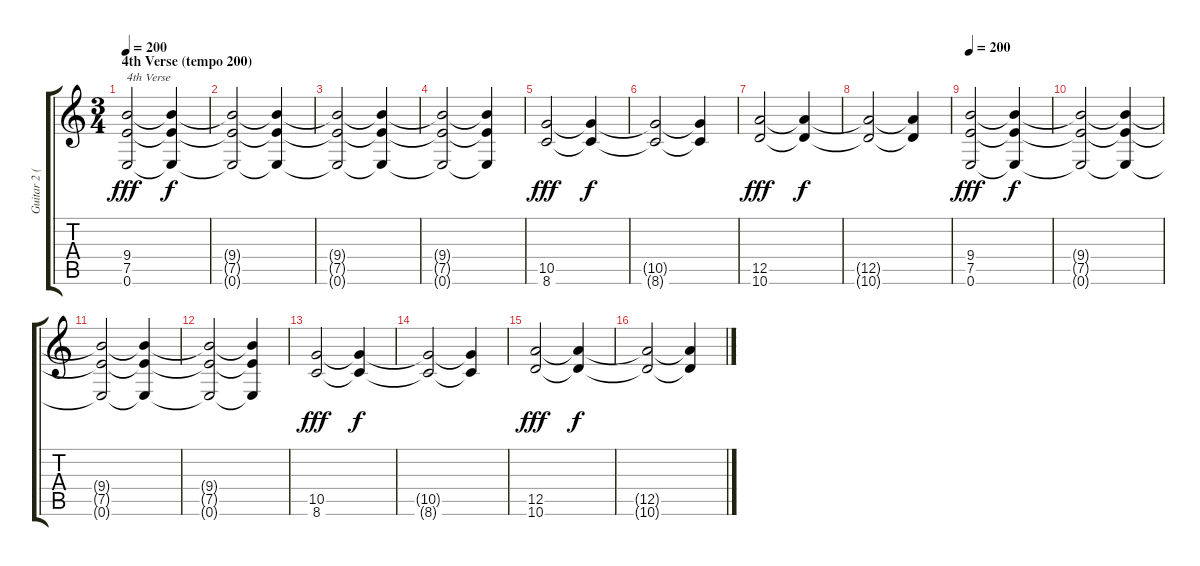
\track ("Guitar 2 (Disto)" "Guitar 2 (") {instrument distortionguitar}
\staff {score tabs}
\tuning (E4 B3 G3 D3 A2 E2) {hide}
\ts (3 4)
\section ("" "4th Verse (tempo 200)")
\tempo 200
\clef g2
\ks c
(9.4 7.5 0.6).2{txt "4th Verse" dy fff} (9.4{t} 7.5{t} 0.6{t}).4{dy f} |
(9.4{t} 7.5{t} 0.6{t}).2 (9.4{t} 7.5{t} 0.6{t}).4 |
(9.4{t} 7.5{t} 0.6{t}).2 (9.4{t} 7.5{t} 0.6{t}).4 |
(9.4{t} 7.5{t} 0.6{t}).2 (9.4{t} 7.5{t} 0.6{t}).4 |
(10.5 8.6).2{dy fff} (10.5{t} 8.6{t}).4{dy f} |
(10.5{t} 8.6{t}).2 (10.5{t} 8.6{t}).4 |
(12.5 10.6).2{dy fff} (12.5{t} 10.6{t}).4{dy f} |
(12.5{t} 10.6{t}).2 (12.5{t} 10.6{t}).4 |
\tempo 200
(9.4 7.5 0.6).2{dy fff} (9.4{t} 7.5{t} 0.6{t}).4{dy f} |
(9.4{t} 7.5{t} 0.6{t}).2 (9.4{t} 7.5{t} 0.6{t}).4 |
(9.4{t} 7.5{t} 0.6{t}).2 (9.4{t} 7.5{t} 0.6{t}).4 |
(9.4{t} 7.5{t} 0.6{t}).2 (9.4{t} 7.5{t} 0.6{t}).4 |
(10.5 8.6).2{dy fff} (10.5{t} 8.6{t}).4{dy f} |
(10.5{t} 8.6{t}).2 (10.5{t} 8.6{t}).4 |
(12.5 10.6).2{dy fff} (12.5{t} 10.6{t}).4{dy f} |
(12.5{t} 10.6{t}).2 (12.5{t} 10.6{t}).4
